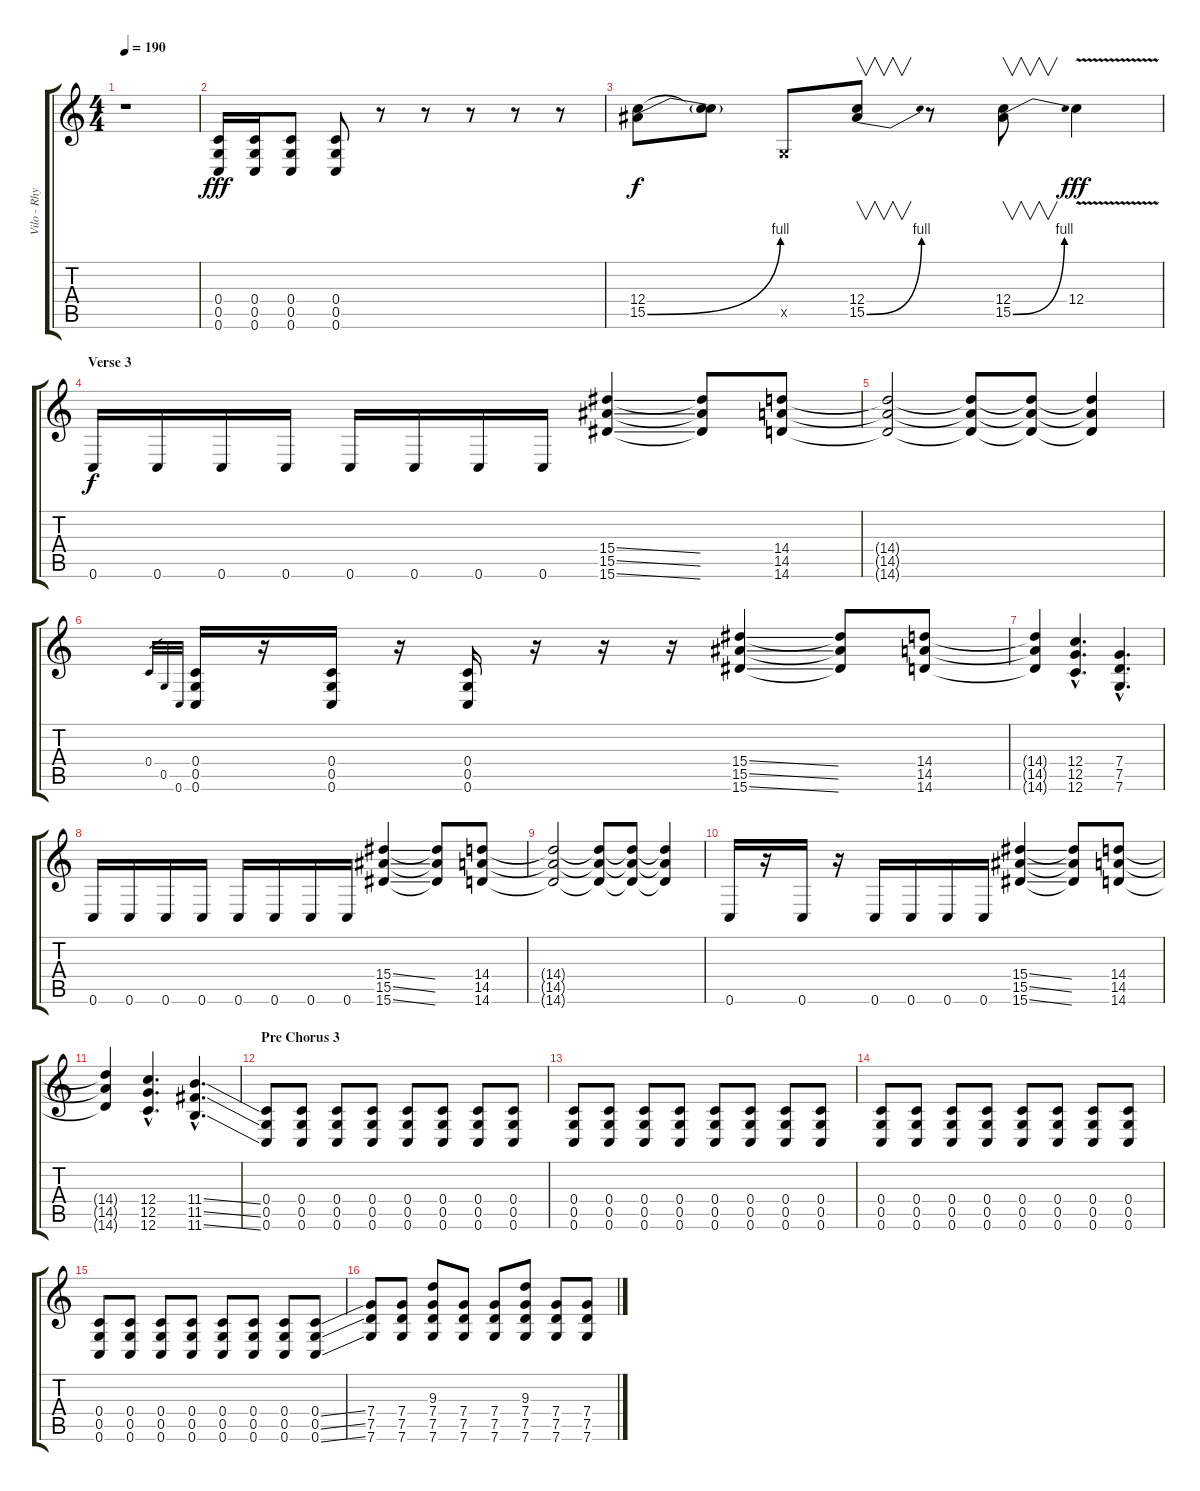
\track ("Vilo - Rhythm" "Vilo - Rhy") {instrument distortionguitar}
\staff {score tabs}
\tuning (D4 A3 F3 C3 G2 C2) {hide}
\ts (4 4)
\tempo 190
\clef g2
\ks c
r.1{dy fff} |
(0.4 0.5 0.6).16 (0.4 0.5 0.6).16 (0.4 0.5 0.6).8 (0.4 0.5 0.6).8 r.8 r.8 r.8 r.8 r.8 |
(12.4 15.5{be (bend 0 0 60 4)}).8{dy f} (12.4{t} 15.5{t}).8 0.5{x}.8 (12.4 15.5{be (bend 0 0 60 4)}).8{v} r.8 (12.4 15.5{be (bend 0 0 60 4)}).8{v} 12.4{v}.4{dy fff instrument guitarharmonics} |
\section ("" "Verse 3")
0.6.16{dy f instrument distortionguitar} 0.6.16 0.6.16 0.6.16 0.6.16 0.6.16 0.6.16 0.6.16 (15.4{ss} 15.5{ss} 15.6{ss}).4 (15.4{t} 15.5{t} 15.6{t}).8 (14.4 14.5 14.6).8 |
(14.4{t} 14.5{t} 14.6{t}).2 (14.4{t} 14.5{t} 14.6{t}).8 (14.4{t} 14.5{t} 14.6{t}).8 (14.4{t} 14.5{t} 14.6{t}).4 |
0.4.32{gr} 0.5.32{gr} 0.6.32{gr} (0.4 0.5 0.6).16 r.16 (0.4 0.5 0.6).16 r.16 (0.4 0.5 0.6).16 r.16 r.16 r.16 (15.4{ss} 15.5{ss} 15.6{ss}).4 (15.4{t} 15.5{t} 15.6{t}).8 (14.4 14.5 14.6).8 |
(14.4{t} 14.5{t} 14.6{t}).4 (12.4{hac} 12.5{hac} 12.6{hac}).4{d} (7.4{hac} 7.5{hac} 7.6{hac}).4{d} |
0.6.16 0.6.16 0.6.16 0.6.16 0.6.16 0.6.16 0.6.16 0.6.16 (15.4{ss} 15.5{ss} 15.6{ss}).4 (15.4{t} 15.5{t} 15.6{t}).8 (14.4 14.5 14.6).8 |
(14.4{t} 14.5{t} 14.6{t}).2 (14.4{t} 14.5{t} 14.6{t}).8 (14.4{t} 14.5{t} 14.6{t}).8 (14.4{t} 14.5{t} 14.6{t}).4 |
0.6.16 r.16 0.6.16 r.16 0.6.16 0.6.16 0.6.16 0.6.16 (15.4{ss} 15.5{ss} 15.6{ss}).4 (15.4{t} 15.5{t} 15.6{t}).8 (14.4 14.5 14.6).8 |
(14.4{t} 14.5{t} 14.6{t}).4 (12.4{hac} 12.5{hac} 12.6{hac}).4{d} (11.4{ss hac} 11.5{ss hac} 11.6{ss hac}).4{d} |
\section ("" "Pre Chorus 3")
(0.4 0.5 0.6).8{volume 14 instrument distortionguitar} (0.4 0.5 0.6).8 (0.4 0.5 0.6).8 (0.4 0.5 0.6).8 (0.4 0.5 0.6).8 (0.4 0.5 0.6).8 (0.4 0.5 0.6).8 (0.4 0.5 0.6).8 |
(0.4 0.5 0.6).8 (0.4 0.5 0.6).8 (0.4 0.5 0.6).8 (0.4 0.5 0.6).8 (0.4 0.5 0.6).8 (0.4 0.5 0.6).8 (0.4 0.5 0.6).8 (0.4 0.5 0.6).8 |
(0.4 0.5 0.6).8 (0.4 0.5 0.6).8 (0.4 0.5 0.6).8 (0.4 0.5 0.6).8 (0.4 0.5 0.6).8 (0.4 0.5 0.6).8 (0.4 0.5 0.6).8 (0.4 0.5 0.6).8 |
(0.4 0.5 0.6).8 (0.4 0.5 0.6).8 (0.4 0.5 0.6).8 (0.4 0.5 0.6).8 (0.4 0.5 0.6).8 (0.4 0.5 0.6).8 (0.4 0.5 0.6).8 (0.4{ss} 0.5{ss} 0.6{ss}).8 |
(7.4 7.5 7.6).8 (7.4 7.5 7.6).8 (9.3 7.4 7.5 7.6).8 (7.4 7.5 7.6).8 (7.4 7.5 7.6).8 (9.3 7.4 7.5 7.6).8 (7.4 7.5 7.6).8 (7.4 7.5 7.6).8
